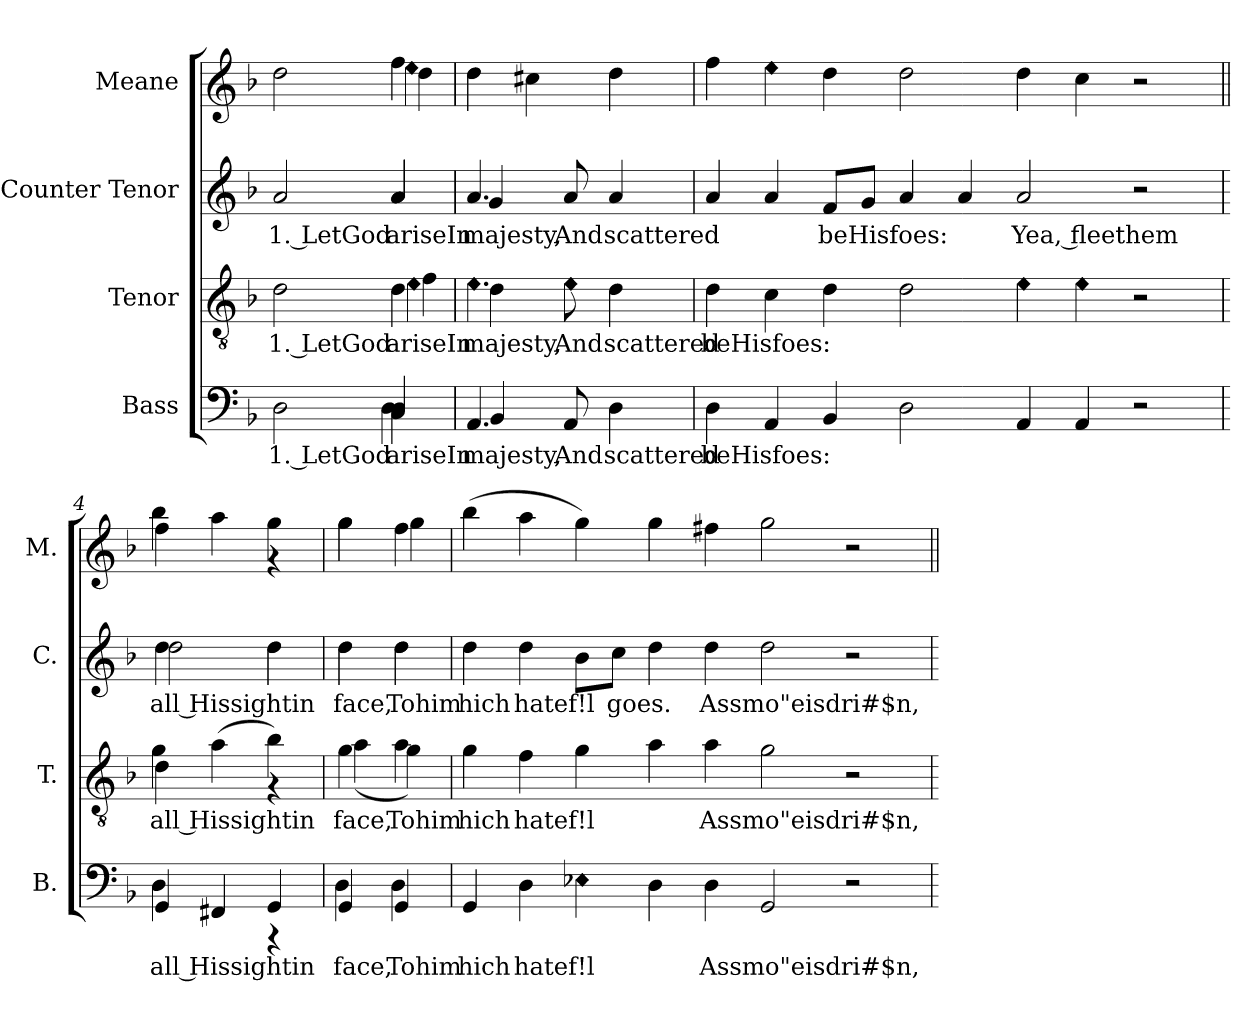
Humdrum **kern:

**kern	**text	**kern	**text	**kern	**text	**kern
*part4	*part4	*part3	*part3	*part2	*part2	*part1
*staff4	*staff4	*staff3	*staff3	*staff2	*staff2	*staff1
*I"Bass	*	*I"Tenor	*	*I"Counter  Tenor	*	*I"Meane
*I'B.	*	*I'T.	*	*I'C.	*	*I'M.
!!LO:PB:g=z
*stria5	*	*stria5	*	*stria5	*	*stria5
*clefF4	*	*clefGv2	*	*clefG2	*	*clefG2
*k[b-]	*	*k[b-]	*	*k[b-]	*	*k[b-]
*F:	*	*F:	*	*F:	*	*F:
=1	=1	=1	=1	=1	=1	=1
*^	*	*	*	*	*	*
!	!	!LO:LY:a:rj	!	!LO:LY:a:rj	!	!LO:LY:b:rj	!
*	*^	*	*^	*	*^	*	*^
*	*	*	*	*	*^	*	*	*^	*	*	*^
2ryy	2D\	2ryy	1. LetGod	2d\	2ryy	2ryy	1. LetGod	2a/	2ryy	2ryy	1. LetGod	2dd\	2ryy	2ryy
!	!	!	!LO:LY:a	!	!LO:N:head=diamond	!	!LO:LY:a	!	!	!	!LO:LY:b	!	!LO:N:head=diamond	!
4C/	4D\	4D\	ariseIn	4d\	4e\	4f\	ariseIn	4a/	4a/	4a/	ariseIn	4ff\	4ee\	4dd\
=2	=2	=2	=2	=2	=2	=2	=2	=2	=2	=2	=2	=2	=2	=2
!	!	!	!LO:LY:a	!LO:N:head=diamond	!	!	!LO:LY:a	!	!	!	!LO:LY:b	!	!	!
*	*v	*v	*	*	*	*	*	*	*v	*v	*	*	*v	*v
*	*	*	*	*v	*v	*	*	*	*	*	*
4.AA/	4BB-/	majesty,	4.e\	4d\	majesty,	4.a/	4g/	majesty,	4dd\	4dd\
.	2ryy	.	.	2ryy	.	.	2ryy	.	4cc#X\	2ryy
!	!	!LO:LY:a	!LO:N:head=diamond	!	!LO:LY:a	!	!	!LO:LY:b	!	!
8AA/	.	And	8e\	.	And	8a/	.	And	.	.
!	!	!LO:LY:a	!	!	!LO:LY:a	!	!	!LO:LY:b	!	!
4D\	.	scattered	4d\	.	scattered	4a/	.	scattered	4dd\	.
*v	*v	*	*	*	*	*v	*v	*	*v	*v
*	*	*v	*v	*	*	*	*
=3	=3	=3	=3	=3	=3	=3
!	!LO:LY:a	!	!LO:LY:a	!	!	!
4D\	beHisfoes:	4d\	beHisfoes:	4a/	.	4ff\
!	!	!	!	!	!	!LO:N:head=diamond
4AA/	.	4c\	.	4a/	.	4ee\
!	!	!	!	!	!LO:LY:b	!
4BB-/	.	4d\	.	8f/L	beHisfoes:	4dd\
.	.	.	.	8g/J	.	.
2D\	.	2d\	.	4a/	.	2dd\
.	.	.	.	4a/	.	.
!	!	!LO:N:head=diamond	!	!	!LO:LY:b:cj	!
4AA/	.	4e\	.	2a/	Yea, fleethem	4dd\
!	!	!LO:N:head=diamond	!	!	!	!
4AA/	.	4e\	.	.	.	4cc\
2r	.	2r	.	2r	.	2r
=4	=4||	=4	=4||	=4	=4||	=4||
*^	*	*	*	*	*	*
!	!	!LO:LY:a	!	!LO:LY:a	!	!LO:LY:b	!
*	*	*	*^	*	*^	*	*^
4GG/	4D\	all Hissightin	4d\	4g\	all Hissightin	4dd\	2dd\	all Hissightin	4ff>\	4bb-\
4FF#X/	4ryy	.	(<4a\	4ryy	.	4ryy	.	.	4aa\	4ryy
4GG/	4r	.	4b-\)	4r	.	4dd\	4dd\	.	4gg\	4r
=5	=5	=5	=5	=5	=5	=5	=5	=5	=5	=5
!	!	!LO:LY:a:cj	!	!	!LO:LY:a:cj	!	!	!LO:LY:b:cj	!	!
4GG/	4D\	face,	4g\	(<4a\	face,	4dd\	4dd\	face,	4gg\	4gg\
!	!	!LO:LY:a:cj	!	!	!LO:LY:a:cj	!	!	!LO:LY:b:cj	!	!
4GG/	4D\	Tohim	4a\	4g\)	Tohim	4dd\	4dd\	Tohim	4ff\	4gg\
=6	=6	=6	=6	=6	=6	=6	=6	=6	=6	=6
!	!	!LO:LY:a	!	!	!LO:LY:a	!	!	!LO:LY:b	!	!
*v	*v	*	*	*	*	*v	*v	*	*v	*v
*	*	*v	*v	*	*	*	*
4GG/	hich	4g\	hich	4dd\	hich	(<4bb-\
!	!LO:LY:a	!	!LO:LY:a	!	!LO:LY:b	!
4D\	hatef!l	4f\	hatef!l	4dd\	hatef!l	4aa\
!LO:N:head=diamond	!	!	!	!	!	!
4E-X\	.	4g\	.	8b-\L	.	4gg\)
!	!	!	!	!	!LO:LY:b	!
.	.	.	.	8cc\J	goes.	.
4D\	.	4a\	.	4dd\	.	4gg\
!	!LO:LY:a	!	!LO:LY:a	!	!LO:LY:b	!
4D\	Assmo"eisdri#$n,	4a\	Assmo"eisdri#$n,	4dd\	Assmo"eisdri#$n,	4ff#X\
2GG/	.	2g\	.	2dd\	.	2gg\
2r	.	2r	.	2r	.	2r
=	=||	=	=||	=	=||	=||
*-	*-	*-	*-	*-	*-	*-
